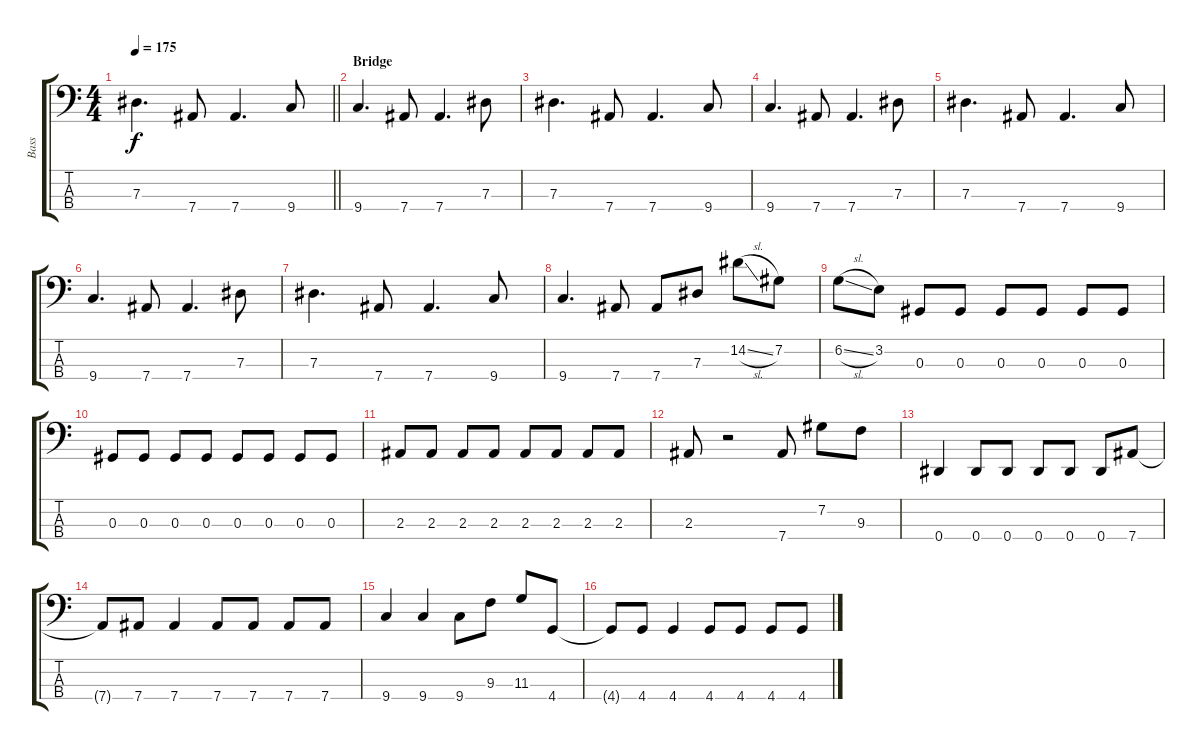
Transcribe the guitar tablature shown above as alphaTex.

\track ("Bass" "Bass") {instrument electricbasspick}
\staff {score tabs}
\tuning (Gb2 Db2 Ab1 Eb1) {hide}
\ts (4 4)
\tempo 175
\clef f4
\barLineRight lightlight
\ks c
7.3.4{d dy f} 7.4.8 7.4.4{d} 9.4.8 |
\section ("" "Bridge")
9.4.4{d} 7.4.8 7.4.4{d} 7.3.8 |
7.3.4{d} 7.4.8 7.4.4{d} 9.4.8 |
9.4.4{d} 7.4.8 7.4.4{d} 7.3.8 |
7.3.4{d} 7.4.8 7.4.4{d} 9.4.8 |
9.4.4{d} 7.4.8 7.4.4{d} 7.3.8 |
7.3.4{d} 7.4.8 7.4.4{d} 9.4.8 |
9.4.4{d} 7.4.8 7.4.8 7.3.8 14.2{sl}.8 7.2.8 |
6.2{sl}.8 3.2.8 0.3.8 0.3.8 0.3.8 0.3.8 0.3.8 0.3.8 |
0.3.8 0.3.8 0.3.8 0.3.8 0.3.8 0.3.8 0.3.8 0.3.8 |
2.3.8 2.3.8 2.3.8 2.3.8 2.3.8 2.3.8 2.3.8 2.3.8 |
2.3.8 r.2 7.4.8 7.2.8 9.3.8 |
0.4.4 0.4.8 0.4.8 0.4.8 0.4.8 0.4.8 7.4.8 |
7.4{t}.8 7.4.8 7.4.4 7.4.8 7.4.8 7.4.8 7.4.8 |
9.4.4 9.4.4 9.4.8 9.3.8 11.3.8 4.4.8 |
4.4{t}.8 4.4.8 4.4.4 4.4.8 4.4.8 4.4.8 4.4.8
